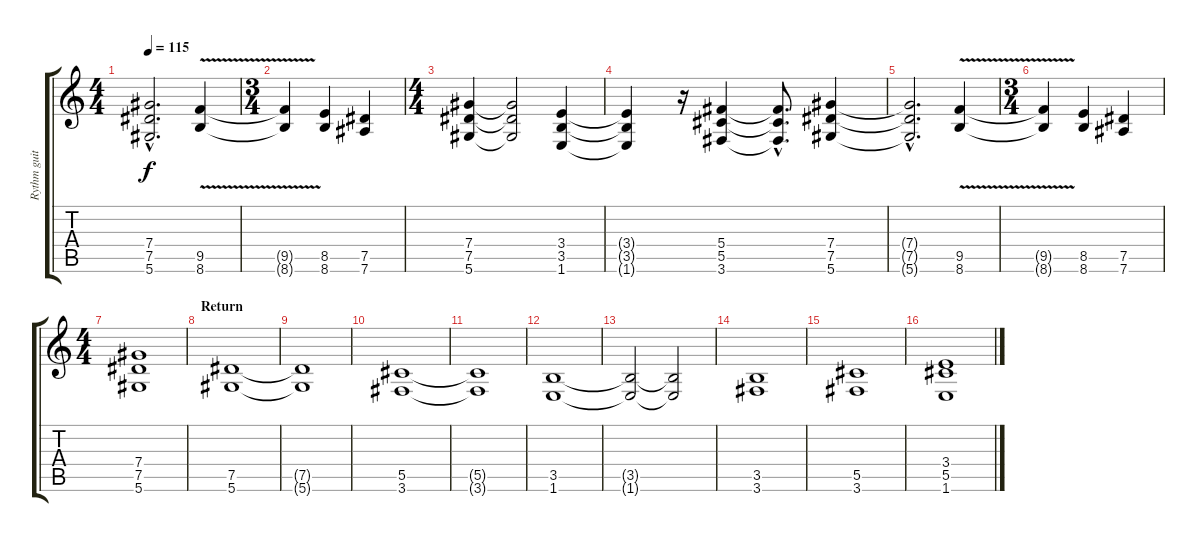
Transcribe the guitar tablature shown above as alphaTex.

\track ("Rythm guitar" "Rythm guit") {instrument overdrivenguitar}
\staff {score tabs}
\tuning (Eb4 Bb3 Gb3 Db3 Ab2 Eb2) {hide}
\ts (4 4)
\tempo 115
\clef g2
\ks c
(7.4{hac t} 7.5{hac t} 5.6{hac t}).2{d dy f} (9.5{v} 8.6).4 |
\ts (3 4)
(9.5{t} 8.6{t}).4 (8.5 8.6).4 (7.5 7.6).4 |
\ts (4 4)
(7.4 7.5 5.6).4 (7.4{t} 7.5{t} 5.6{t}).2 (3.4 3.5 1.6).4 |
(3.4{t} 3.5{t} 1.6{t}).4 r.16 (5.4 5.5 3.6).4 (5.4{hac t} 5.5{hac t} 3.6{hac t}).8{d} (7.4 7.5 5.6).4 |
(7.4{hac t} 7.5{hac t} 5.6{hac t}).2{d} (9.5{v} 8.6).4 |
\ts (3 4)
(9.5{t} 8.6{t}).4 (8.5 8.6).4 (7.5 7.6).4 |
\ts (4 4)
(7.4 7.5 5.6).1 |
\section ("" "Return")
(7.5 5.6).1 |
(7.5{t} 5.6{t}).1 |
(5.5 3.6).1 |
(5.5{t} 3.6{t}).1 |
(3.5 1.6).1 |
(3.5{t} 1.6{t}).2 (3.5{t} 1.6{t}).2 |
(3.5 3.6).1 |
(5.5 3.6).1 |
(3.4 5.5 1.6).1
